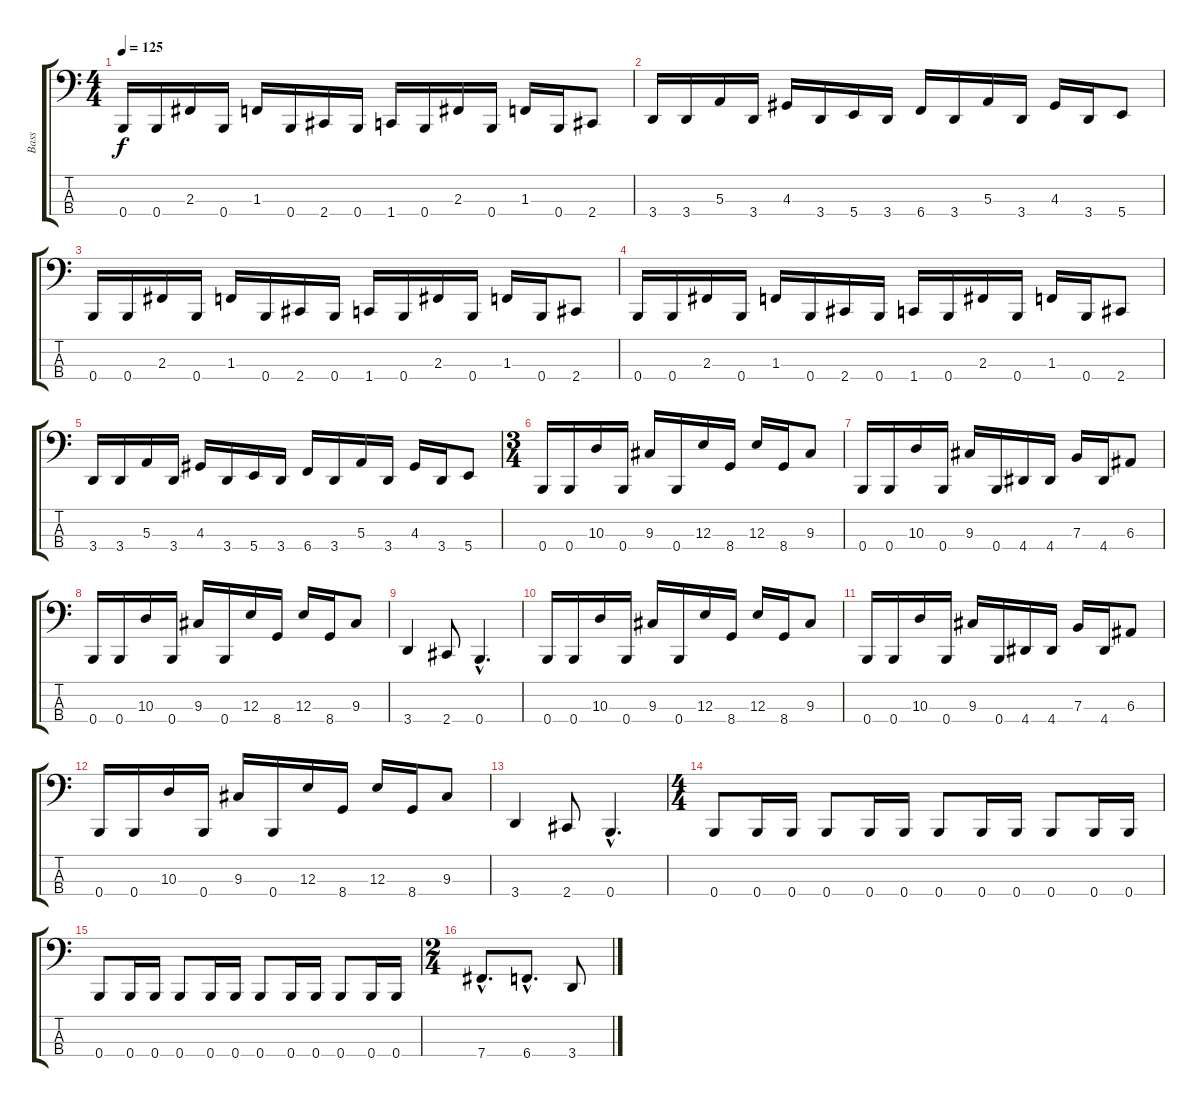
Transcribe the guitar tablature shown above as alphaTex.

\track ("Bass" "Bass") {instrument electricbasspick}
\staff {score tabs}
\tuning (D2 A1 E1 B0) {hide}
\ts (4 4)
\tempo 125
\clef f4
\ks c
0.4.16{dy f} 0.4.16 2.3.16 0.4.16 1.3.16 0.4.16 2.4.16 0.4.16 1.4.16 0.4.16 2.3.16 0.4.16 1.3.16 0.4.16 2.4.8 |
3.4.16 3.4.16 5.3.16 3.4.16 4.3.16 3.4.16 5.4.16 3.4.16 6.4.16 3.4.16 5.3.16 3.4.16 4.3.16 3.4.16 5.4.8 |
0.4.16 0.4.16 2.3.16 0.4.16 1.3.16 0.4.16 2.4.16 0.4.16 1.4.16 0.4.16 2.3.16 0.4.16 1.3.16 0.4.16 2.4.8 |
0.4.16 0.4.16 2.3.16 0.4.16 1.3.16 0.4.16 2.4.16 0.4.16 1.4.16 0.4.16 2.3.16 0.4.16 1.3.16 0.4.16 2.4.8 |
3.4.16 3.4.16 5.3.16 3.4.16 4.3.16 3.4.16 5.4.16 3.4.16 6.4.16 3.4.16 5.3.16 3.4.16 4.3.16 3.4.16 5.4.8 |
\ts (3 4)
0.4.16 0.4.16 10.3.16 0.4.16 9.3.16 0.4.16 12.3.16 8.4.16 12.3.16 8.4.16 9.3.8 |
0.4.16 0.4.16 10.3.16 0.4.16 9.3.16 0.4.16 4.4.16 4.4.16 7.3.16 4.4.16 6.3.8 |
0.4.16 0.4.16 10.3.16 0.4.16 9.3.16 0.4.16 12.3.16 8.4.16 12.3.16 8.4.16 9.3.8 |
3.4.4 2.4.8 0.4{hac}.4{d} |
0.4.16 0.4.16 10.3.16 0.4.16 9.3.16 0.4.16 12.3.16 8.4.16 12.3.16 8.4.16 9.3.8 |
0.4.16 0.4.16 10.3.16 0.4.16 9.3.16 0.4.16 4.4.16 4.4.16 7.3.16 4.4.16 6.3.8 |
0.4.16 0.4.16 10.3.16 0.4.16 9.3.16 0.4.16 12.3.16 8.4.16 12.3.16 8.4.16 9.3.8 |
3.4.4 2.4.8 0.4{hac}.4{d} |
\ts (4 4)
0.4.8 0.4.16 0.4.16 0.4.8 0.4.16 0.4.16 0.4.8 0.4.16 0.4.16 0.4.8 0.4.16 0.4.16 |
0.4.8 0.4.16 0.4.16 0.4.8 0.4.16 0.4.16 0.4.8 0.4.16 0.4.16 0.4.8 0.4.16 0.4.16 |
\ts (2 4)
7.4{hac}.8{d} 6.4{hac}.8{d} 3.4.8
